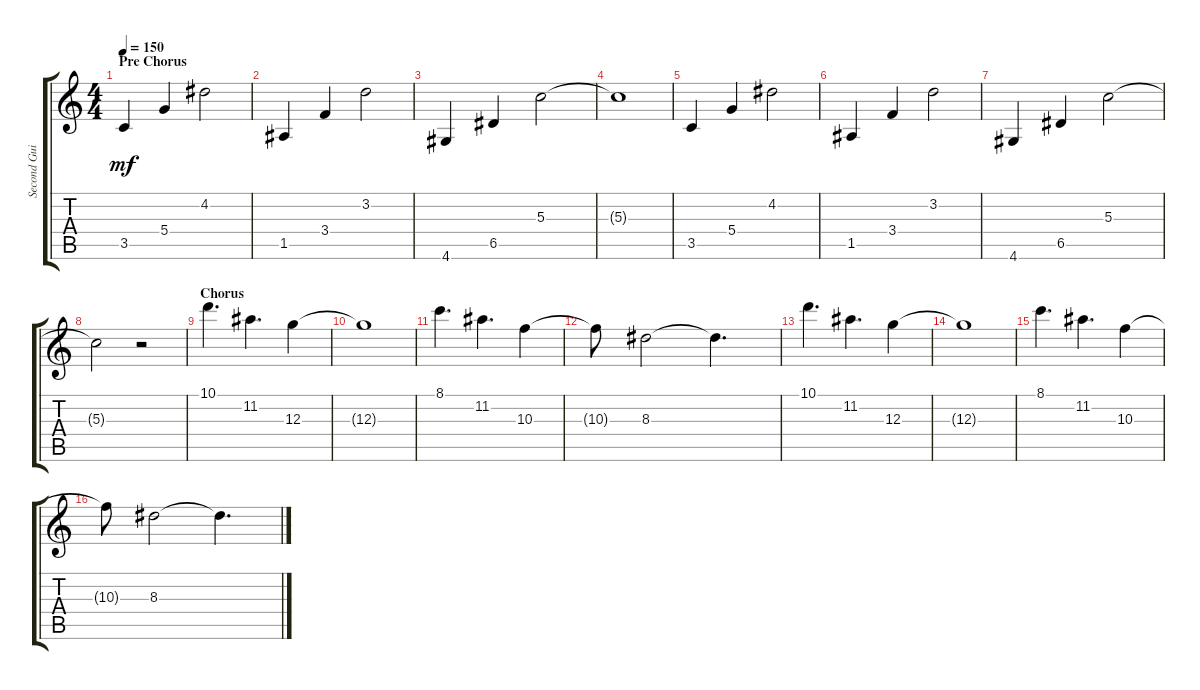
\track ("Second Guitar" "Second Gui") {instrument overdrivenguitar}
\staff {score tabs}
\tuning (E4 B3 G3 D3 A2 E2) {hide}
\ts (4 4)
\section ("" "Pre Chorus")
\tempo 150
\clef g2
\ks c
3.5.4{dy mf} 5.4.4 4.2.2 |
1.5.4 3.4.4 3.2.2 |
4.6.4 6.5.4 5.3.2 |
5.3{t}.1 |
3.5.4 5.4.4 4.2.2 |
1.5.4 3.4.4 3.2.2 |
4.6.4 6.5.4 5.3.2 |
5.3{t}.2 r.2 |
\section ("" "Chorus")
10.1.4{d} 11.2.4{d} 12.3.4 |
12.3{t}.1 |
8.1.4{d} 11.2.4{d} 10.3.4 |
10.3{t}.8 8.3.2 8.3{t}.4{d} |
10.1.4{d} 11.2.4{d} 12.3.4 |
12.3{t}.1 |
8.1.4{d} 11.2.4{d} 10.3.4 |
10.3{t}.8 8.3.2 8.3{t}.4{d}
